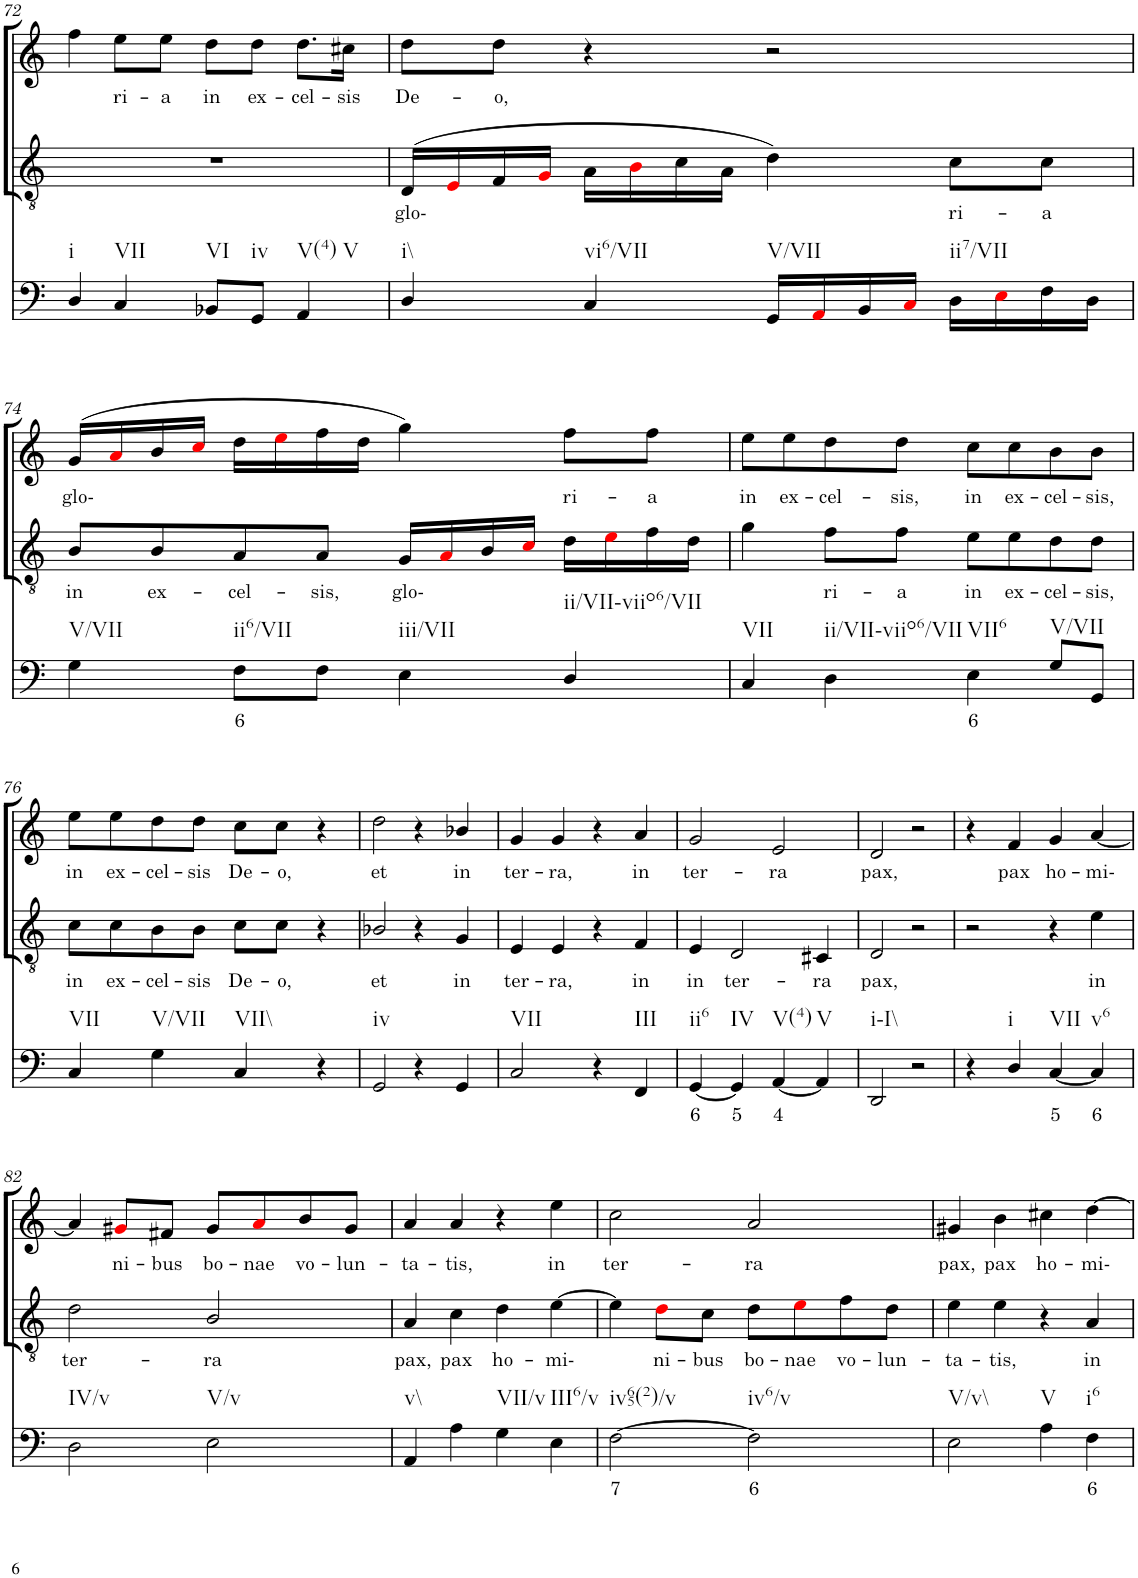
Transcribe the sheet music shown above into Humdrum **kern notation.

**kern	**text	**kern	**text	**kern	**text
*part3	*part3	*part2	*part2	*part1	*part1
*staff3	*staff3	*staff2	*staff2	*staff1	*staff1
*I"Continuo	*	*I"Tenor	*	*I"Soprano	*
!!LO:PB:g=z
*clefF4	*	*clefGv2	*	*clefG2	*
*k[]	*	*k[]	*	*k[]	*
*M4/4	*	*M4/4	*	*M4/4	*
=72	=72	=72	=72	=72	=72
!LO:TX:b:t=i	!	!	!	!	!
4D/	.	1r	.	4ff\	.
!LO:TX:b:t=VII	!	!	!	!	!
!	!	!	!	!	!LO:LY:b
4C/	.	.	.	8ee\L	ri-
!	!	!	!	!	!LO:LY:b
.	.	.	.	8ee\J	a
!LO:TX:b:t=VI	!	!	!	!	!
!	!	!	!	!	!LO:LY:b
8BB-X/L	.	.	.	8dd\L	in
!LO:TX:b:t=iv	!	!	!	!	!
!	!	!	!	!	!LO:LY:b
8GG/J	.	.	.	8dd\J	ex-
!LO:TX:b:t=V(4)	!	!	!	!	!
!LO:TX:b:t=V	!	!	!	!	!
!	!	!	!	!	!LO:LY:b
4AA/	.	.	.	8.dd\L	cel-
!	!	!	!	!	!LO:LY:b
.	.	.	.	16cc#X\Jk	sis
=73	=73	=73	=73	=73	=73
!LO:TX:b:t=i\\	!	!	!	!	!
!	!	!	!LO:LY:b	!	!LO:LY:b
4D/	.	(16D/LL	glo-	8dd\L	De-
.	.	16Ei/	.	.	.
!	!	!	!	!	!LO:LY:b
.	.	16F/	.	8dd\J	o,
.	.	16Gi/JJ	.	.	.
!LO:TX:b:t=vi6/VII	!	!	!	!	!
4C/	.	16A\LL	.	4r	.
.	.	16Bi\	.	.	.
.	.	16c\	.	.	.
.	.	16A\JJ	.	.	.
!LO:TX:b:t=V/VII	!	!	!	!	!
16GG/LL	.	4d\)	.	2r	.
16AAi/	.	.	.	.	.
16BB/	.	.	.	.	.
16Ci/JJ	.	.	.	.	.
!LO:TX:b:t=ii7/VII	!	!	!	!	!
!	!	!	!LO:LY:b	!	!
16D\LL	.	8c\L	ri-	.	.
16Ei\	.	.	.	.	.
!	!	!	!LO:LY:b	!	!
16F\	.	8c\J	a	.	.
16D\JJ	.	.	.	.	.
!!LO:LB:g=z
=74	=74	=74	=74	=74	=74
!LO:TX:b:t=V/VII	!	!	!	!	!
!	!	!	!LO:LY:b	!	!LO:LY:b
4G\	.	8B/L	in	(16g/LL	glo-
.	.	.	.	16ai/	.
!	!	!	!LO:LY:b	!	!
.	.	8B/	ex-	16b/	.
.	.	.	.	16cci/JJ	.
!LO:TX:b:t=ii6/VII	!	!	!	!	!
!	!LO:LY:b	!	!LO:LY:b	!	!
8F\L	6	8A/	cel-	16dd\LL	.
.	.	.	.	16eei\	.
!	!	!	!LO:LY:b	!	!
8F\J	.	8A/J	sis,	16ff\	.
.	.	.	.	16dd\JJ	.
!LO:TX:b:t=iii/VII	!	!	!	!	!
!	!	!	!LO:LY:b	!	!
4E\	.	16G/LL	glo-	4gg\)	.
.	.	16Ai/	.	.	.
.	.	16B/	.	.	.
.	.	16ci/JJ	.	.	.
!LO:TX:b:t=ii/VII-viio6/VII	!	!	!	!	!
!	!	!	!	!	!LO:LY:b
4D/	.	16d\LL	.	8ff\L	ri-
.	.	16ei\	.	.	.
!	!	!	!	!	!LO:LY:b
.	.	16f\	.	8ff\J	a
.	.	16d\JJ	.	.	.
=75	=75	=75	=75	=75	=75
!LO:TX:b:t=VII	!	!	!	!	!
!	!	!	!	!	!LO:LY:b
4C/	.	4g\	.	8ee\L	in
!	!	!	!	!	!LO:LY:b
.	.	.	.	8ee\	ex-
!LO:TX:b:t=ii/VII-viio6/VII	!	!	!	!	!
!	!	!	!LO:LY:b	!	!LO:LY:b
4D\	.	8f\L	ri-	8dd\	cel-
!	!	!	!LO:LY:b	!	!LO:LY:b
.	.	8f\J	a	8dd\J	sis,
!LO:TX:b:t=VII6	!	!	!	!	!
!	!LO:LY:b	!	!LO:LY:b	!	!LO:LY:b
4E\	6	8e\L	in	8cc\L	in
!	!	!	!LO:LY:b	!	!LO:LY:b
.	.	8e\	ex-	8cc\	ex-
!LO:TX:b:t=V/VII	!	!	!	!	!
!	!	!	!LO:LY:b	!	!LO:LY:b
8G/L	.	8d\	cel-	8b\	cel-
!	!	!	!LO:LY:b	!	!LO:LY:b
8GG/J	.	8d\J	sis,	8b\J	sis,
!!LO:LB:g=z
=76	=76	=76	=76	=76	=76
!LO:TX:b:t=VII	!	!	!	!	!
!	!	!	!LO:LY:b	!	!LO:LY:b
4C/	.	8c\L	in	8ee\L	in
!	!	!	!LO:LY:b	!	!LO:LY:b
.	.	8c\	ex-	8ee\	ex-
!LO:TX:b:t=V/VII	!	!	!	!	!
!	!	!	!LO:LY:b	!	!LO:LY:b
4G\	.	8B\	cel-	8dd\	cel-
!	!	!	!LO:LY:b	!	!LO:LY:b
.	.	8B\J	sis	8dd\J	sis
!LO:TX:b:t=VII\\	!	!	!	!	!
!	!	!	!LO:LY:b	!	!LO:LY:b
4C/	.	8c\L	De-	8cc\L	De-
!	!	!	!LO:LY:b	!	!LO:LY:b
.	.	8c\J	o,	8cc\J	o,
4r	.	4r	.	4r	.
=77	=77	=77	=77	=77	=77
!LO:TX:b:t=iv	!	!	!	!	!
!	!	!	!LO:LY:b	!	!LO:LY:b
2GG/	.	2B-X/	et	2dd\	et
4r	.	4r	.	4r	.
!	!	!	!LO:LY:b	!	!LO:LY:b
4GG/	.	4G/	in	4b-X/	in
=78	=78	=78	=78	=78	=78
!LO:TX:b:t=VII	!	!	!	!	!
!	!	!	!LO:LY:b	!	!LO:LY:b
2C/	.	4E/	ter-	4g/	ter-
!	!	!	!LO:LY:b	!	!LO:LY:b
.	.	4E/	ra,	4g/	ra,
4r	.	4r	.	4r	.
!LO:TX:b:t=III	!	!	!	!	!
!	!	!	!LO:LY:b	!	!LO:LY:b
4FF/	.	4F/	in	4a/	in
=79	=79	=79	=79	=79	=79
!LO:TX:b:t=ii6	!	!	!	!	!
!	!LO:LY:b	!	!LO:LY:b	!	!LO:LY:b
[4GG/	6	4E/	in	2g/	ter-
!LO:TX:b:t=IV	!	!	!	!	!
!	!LO:LY:b	!	!LO:LY:b	!	!
4GG/]	5	2D/	ter-	.	.
!LO:TX:b:t=V(4)	!	!	!	!	!
!	!LO:LY:b	!	!	!	!LO:LY:b
[4AA/	4	.	.	2e/	ra
!LO:TX:b:t=V	!	!	!	!	!
!	!	!	!LO:LY:b	!	!
4AA/]	.	4C#X/	ra	.	.
=80	=80	=80	=80	=80	=80
!LO:TX:b:t=i\\-I\\	!	!	!	!	!
!	!	!	!LO:LY:b	!	!LO:LY:b
2DD/	.	2D/	pax,	2d/	pax,
2r	.	2r	.	2r	.
=81	=81	=81	=81	=81	=81
4r	.	2r	.	4r	.
!LO:TX:b:t=i	!	!	!	!	!
!	!	!	!	!	!LO:LY:b
4D/	.	.	.	4f/	pax
!LO:TX:b:t=VII	!	!	!	!	!
!	!LO:LY:b	!	!	!	!LO:LY:b
[4C/	5	4r	.	4g/	ho-
!LO:TX:b:t=v6	!	!	!	!	!
!	!LO:LY:b	!	!LO:LY:b	!	!LO:LY:b
4C/]	6	4e\	in	[4a/	mi-
!!LO:LB:g=z
=82	=82	=82	=82	=82	=82
!LO:TX:b:t=IV/v	!	!	!	!	!
!	!	!	!LO:LY:b	!	!
2D\	.	2d\	ter-	4a/]	.
!	!	!	!	!	!LO:LY:b
.	.	.	.	8g#Xi/L	ni-
!	!	!	!	!	!LO:LY:b
.	.	.	.	8f#X/J	bus
!LO:TX:b:t=V/v	!	!	!	!	!
!	!	!	!LO:LY:b	!	!LO:LY:b
2E\	.	2B/	ra	8g#/L	bo-
!	!	!	!	!	!LO:LY:b
.	.	.	.	8ai/	nae
!	!	!	!	!	!LO:LY:b
.	.	.	.	8b/	vo-
!	!	!	!	!	!LO:LY:b
.	.	.	.	8g#/J	lun-
=83	=83	=83	=83	=83	=83
!LO:TX:b:t=v\\	!	!	!	!	!
!	!	!	!LO:LY:b	!	!LO:LY:b
4AA/	.	4A/	pax,	4a/	ta-
!	!	!	!LO:LY:b	!	!LO:LY:b
4A\	.	4c\	pax	4a/	tis,
!LO:TX:b:t=VII/v	!	!	!	!	!
!	!	!	!LO:LY:b	!	!
4G\	.	4d\	ho-	4r	.
!LO:TX:b:t=III6/v	!	!	!	!	!
!	!	!	!LO:LY:b	!	!LO:LY:b
4E\	.	[4e\	mi-	4ee\	in
=84	=84	=84	=84	=84	=84
!LO:TX:b:t=iv65(2)/v	!	!	!	!	!
!	!LO:LY:b	!	!	!	!LO:LY:b
[2F\	7	4e\]	.	2cc\	ter-
!	!	!	!LO:LY:b	!	!
.	.	8di\L	ni-	.	.
!	!	!	!LO:LY:b	!	!
.	.	8c\J	bus	.	.
!LO:TX:b:t=iv6/v	!	!	!	!	!
!	!LO:LY:b	!	!LO:LY:b	!	!LO:LY:b
2F\]	6	8d\L	bo-	2a/	ra
!	!	!	!LO:LY:b	!	!
.	.	8ei\	nae	.	.
!	!	!	!LO:LY:b	!	!
.	.	8f\	vo-	.	.
!	!	!	!LO:LY:b	!	!
.	.	8d\J	lun-	.	.
=85	=85	=85	=85	=85	=85
!LO:TX:b:t=V/v\\	!	!	!	!	!
!	!	!	!LO:LY:b	!	!LO:LY:b
2E\	.	4e\	ta-	4g#X/	pax,
!	!	!	!LO:LY:b	!	!LO:LY:b
.	.	4e\	tis,	4b\	pax
!LO:TX:b:t=V	!	!	!	!	!
!	!	!	!	!	!LO:LY:b
4A\	.	4r	.	4cc#X\	ho-
!LO:TX:b:t=i6	!	!	!	!	!
!	!LO:LY:b	!	!LO:LY:b	!	!LO:LY:b
4F\	6	4A/	in	[4dd\	mi-
=	=	=	=	=	=
*-	*-	*-	*-	*-	*-
